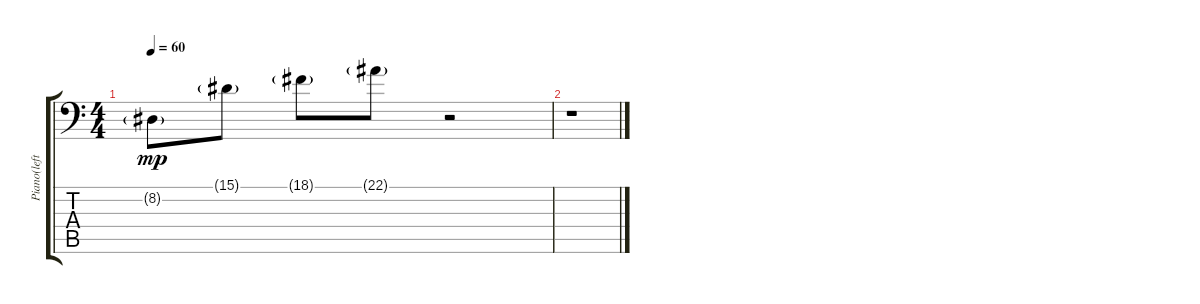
\track ("Piano(left hand)" "Piano(left") {instrument brightacousticpiano}
\staff {score tabs}
\tuning (C3 G2 D2 A1 E1 B0) {hide}
\ts (4 4)
\tempo 60
\clef f4
\ks c
8.2{g}.8{dy mp} 15.1{g}.8 18.1{g}.8 22.1{g}.8 r.2 |
r.1
